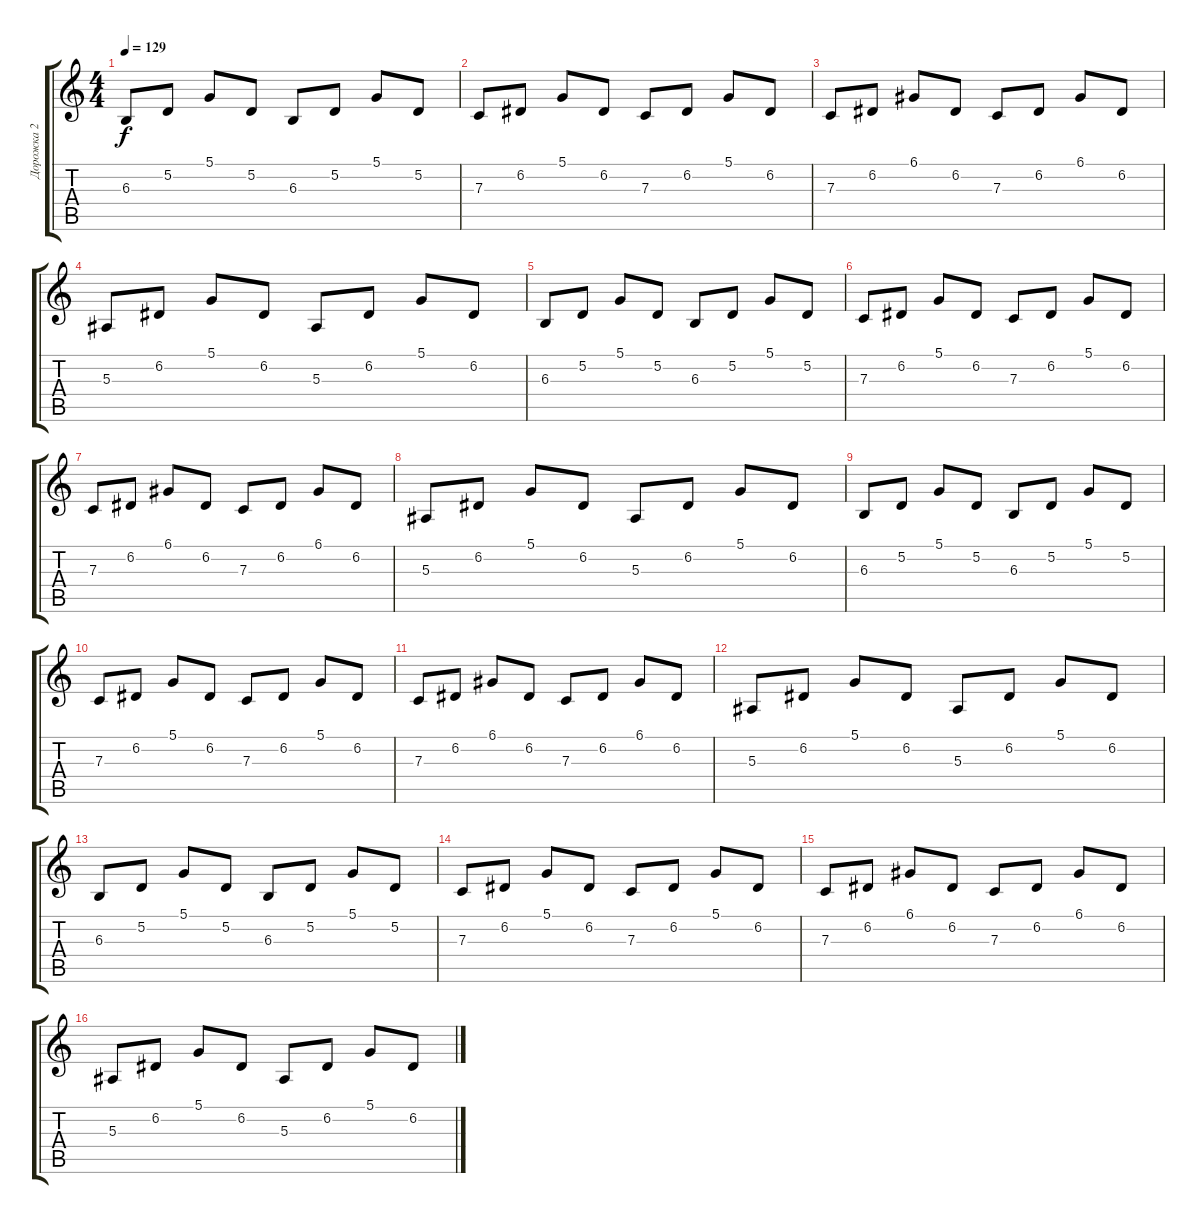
\track ("Дорожка 2" "Дорожка 2") {instrument acousticgrandpiano}
\staff {score tabs}
\tuning (D4 A3 F3 C3 G2 C2) {hide}
\ts (4 4)
\tempo 129
\clef g2
\ks c
6.3.8{dy f} 5.2.8 5.1.8 5.2.8 6.3.8 5.2.8 5.1.8 5.2.8 |
7.3.8 6.2.8 5.1.8 6.2.8 7.3.8 6.2.8 5.1.8 6.2.8 |
7.3.8 6.2.8 6.1.8 6.2.8 7.3.8 6.2.8 6.1.8 6.2.8 |
5.3.8 6.2.8 5.1.8 6.2.8 5.3.8 6.2.8 5.1.8 6.2.8 |
6.3.8 5.2.8 5.1.8 5.2.8 6.3.8 5.2.8 5.1.8 5.2.8 |
7.3.8 6.2.8 5.1.8 6.2.8 7.3.8 6.2.8 5.1.8 6.2.8 |
7.3.8 6.2.8 6.1.8 6.2.8 7.3.8 6.2.8 6.1.8 6.2.8 |
5.3.8 6.2.8 5.1.8 6.2.8 5.3.8 6.2.8 5.1.8 6.2.8 |
6.3.8 5.2.8 5.1.8 5.2.8 6.3.8 5.2.8 5.1.8 5.2.8 |
7.3.8 6.2.8 5.1.8 6.2.8 7.3.8 6.2.8 5.1.8 6.2.8 |
7.3.8 6.2.8 6.1.8 6.2.8 7.3.8 6.2.8 6.1.8 6.2.8 |
5.3.8 6.2.8 5.1.8 6.2.8 5.3.8 6.2.8 5.1.8 6.2.8 |
6.3.8 5.2.8 5.1.8 5.2.8 6.3.8 5.2.8 5.1.8 5.2.8 |
7.3.8 6.2.8 5.1.8 6.2.8 7.3.8 6.2.8 5.1.8 6.2.8 |
7.3.8 6.2.8 6.1.8 6.2.8 7.3.8 6.2.8 6.1.8 6.2.8 |
5.3.8 6.2.8 5.1.8 6.2.8 5.3.8 6.2.8 5.1.8 6.2.8
